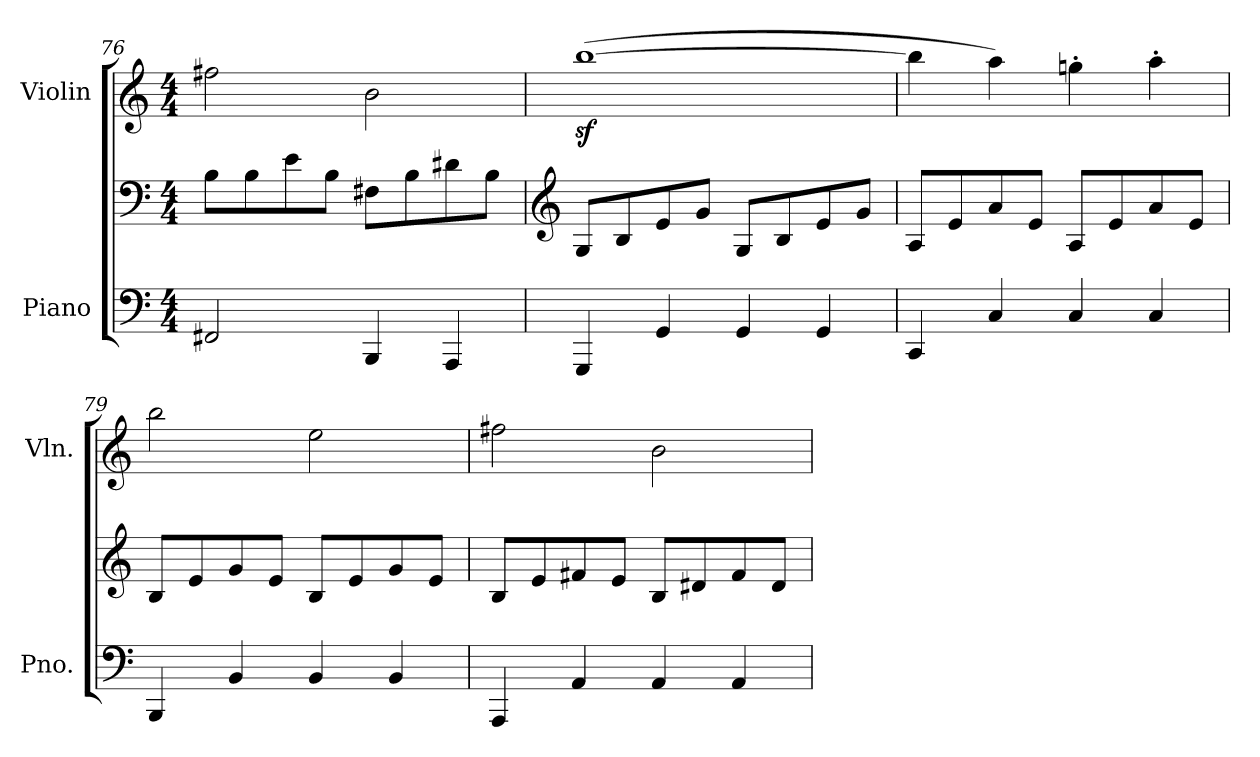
**kern	**kern	**kern
*part2	*part2	*part1
*staff3	*staff2	*staff1
*I"Piano	*	*I"Violin
*I'Pno.	*	*I'Vln.
*clefF4	*clefF4	*clefG2
*k[]	*k[]	*k[]
*M4/4	*M4/4	*M4/4
=76	=76	=76
2FF#X/	8B\L	2ff#X\
.	8B\	.
.	8e\	.
.	8B\J	.
4BBB/	8F#X\L	2b\
.	8B\	.
4AAA/	8d#X\	.
.	8B\J	.
!!LO:LB:g=z
=77	=77	=77
*	*clefG2	*
4GGG/	8G/L	(>[1bbz<
.	8B/	.
4GG/	8e/	.
.	8g/J	.
4GG/	8G/L	.
.	8B/	.
4GG/	8e/	.
.	8g/J	.
=78	=78	=78
4CC/	8A/L	4bb\]
.	8e/	.
4C/	8a/	4aa\)
.	8e/J	.
4C/	8A/L	4ggn'\
.	8e/	.
4C/	8a/	4aa'\
.	8e/J	.
=79	=79	=79
4BBB/	8B/L	2bb\
.	8e/	.
4BB/	8g/	.
.	8e/J	.
4BB/	8B/L	2ee\
.	8e/	.
4BB/	8g/	.
.	8e/J	.
=80	=80	=80
4AAA/	8B/L	2ff#X\
.	8e/	.
4AA/	8f#X/	.
.	8e/J	.
4AA/	8B/L	2b\
.	8d#X/	.
4AA/	8f#/	.
.	8d#/J	.
=	=	=
*-	*-	*-
